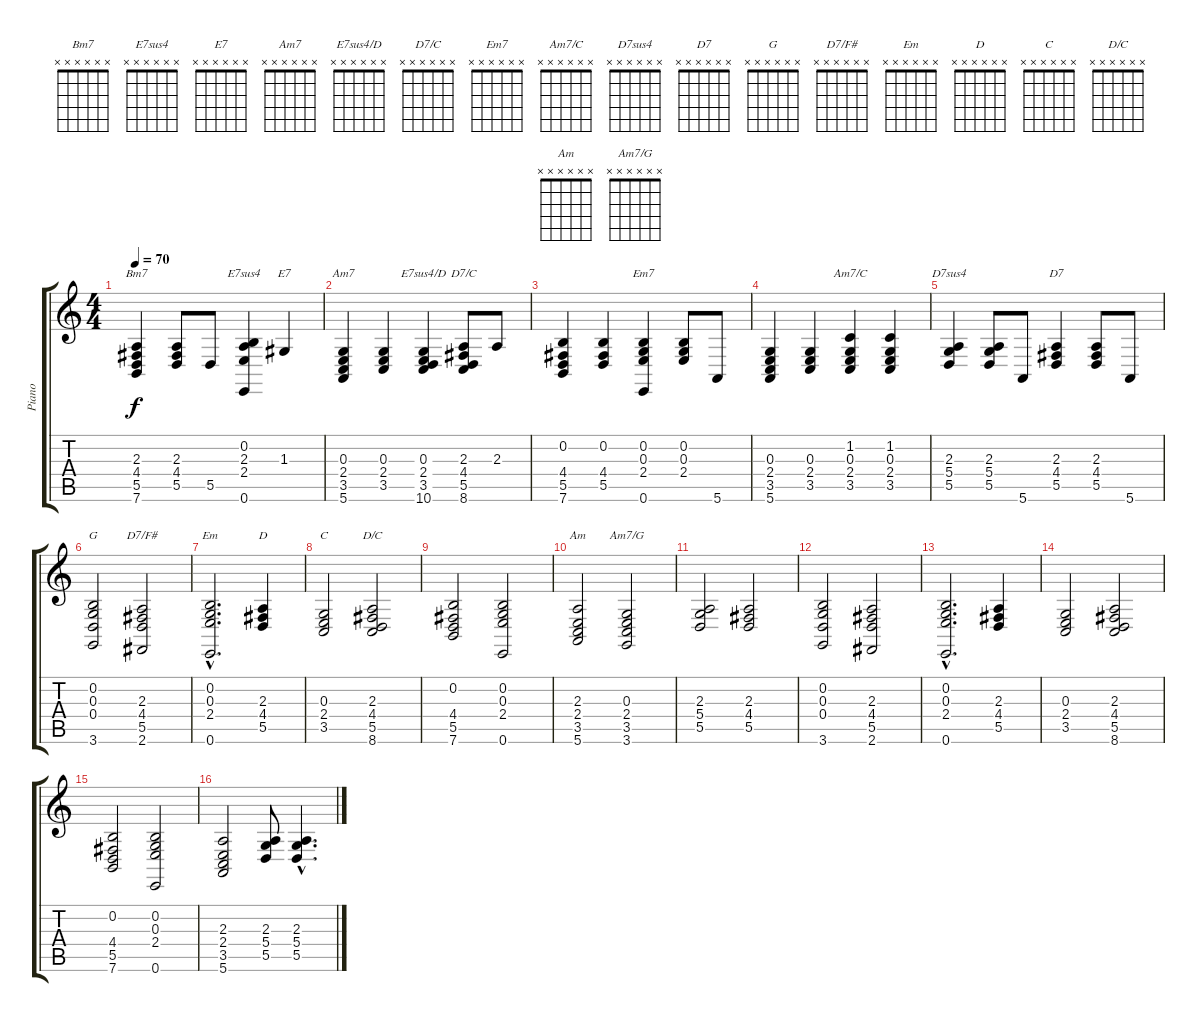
\track ("Piano" "Piano") {instrument acousticgrandpiano}
\staff {score tabs}
\tuning (E4 B3 G3 D3 A2 E2) {hide}
\chord ("Bm7" x x x x x x) {firstfret 0}
\chord ("E7sus4" x x x x x x) {firstfret 0}
\chord ("E7" x x x x x x) {firstfret 0}
\chord ("Am7" x x x x x x) {firstfret 0}
\chord ("E7sus4/D" x x x x x x) {firstfret 0}
\chord ("D7/C" x x x x x x) {firstfret 0}
\chord ("Em7" x x x x x x) {firstfret 0}
\chord ("Am7/C" x x x x x x) {firstfret 0}
\chord ("D7sus4" x x x x x x) {firstfret 0}
\chord ("D7" x x x x x x) {firstfret 0}
\chord ("G" x x x x x x) {firstfret 0}
\chord ("D7/F#" x x x x x x) {firstfret 0}
\chord ("Em" x x x x x x) {firstfret 0}
\chord ("D" x x x x x x) {firstfret 0}
\chord ("C" x x x x x x) {firstfret 0}
\chord ("D/C" x x x x x x) {firstfret 0}
\chord ("Am" x x x x x x) {firstfret 0}
\chord ("Am7/G" x x x x x x) {firstfret 0}
\ts (4 4)
\tempo 70
\clef g2
\ks c
(2.3 4.4 5.5 7.6).4{ch "Bm7" dy f} (2.3 4.4 5.5).8 5.5.8 (0.2 2.3 2.4 0.6).4{ch "E7sus4"} 1.3.4{ch "E7"} |
(0.3 2.4 3.5 5.6).4{ch "Am7"} (0.3 2.4 3.5).4 (0.3 2.4 3.5 10.6).4{ch "E7sus4/D"} (2.3 4.4 5.5 8.6).8{ch "D7/C"} 2.3.8 |
(0.2 4.4 5.5 7.6).4 (0.2 4.4 5.5).4 (0.2 0.3 2.4 0.6).4{ch "Em7"} (0.2 0.3 2.4).8 5.6.8 |
(0.3 2.4 3.5 5.6).4 (0.3 2.4 3.5).4 (1.2 0.3 2.4 3.5).4{ch "Am7/C"} (1.2 0.3 2.4 3.5).4 |
(2.3 5.4 5.5).4{ch "D7sus4"} (2.3 5.4 5.5).8 5.6.8 (2.3 4.4 5.5).4{ch "D7"} (2.3 4.4 5.5).8 5.6.8 |
(0.2 0.3 0.4 3.6).2{ch "G"} (2.3 4.4 5.5 2.6).2{ch "D7/F#"} |
(0.2{hac} 0.3{hac} 2.4{hac} 0.6{hac}).2{d ch "Em"} (2.3 4.4 5.5).4{ch "D"} |
(0.3 2.4 3.5).2{ch "C"} (2.3 4.4 5.5 8.6).2{ch "D/C"} |
(0.2 4.4 5.5 7.6).2 (0.2 0.3 2.4 0.6).2 |
(2.3 2.4 3.5 5.6).2{ch "Am"} (0.3 2.4 3.5 3.6).2{ch "Am7/G"} |
(2.3 5.4 5.5).2 (2.3 4.4 5.5).2 |
(0.2 0.3 0.4 3.6).2 (2.3 4.4 5.5 2.6).2 |
(0.2{hac} 0.3{hac} 2.4{hac} 0.6{hac}).2{d} (2.3 4.4 5.5).4 |
(0.3 2.4 3.5).2 (2.3 4.4 5.5 8.6).2 |
(0.2 4.4 5.5 7.6).2 (0.2 0.3 2.4 0.6).2 |
(2.3 2.4 3.5 5.6).2 (2.3 5.4 5.5).8 (2.3{hac} 5.4{hac} 5.5{hac}).4{d}
